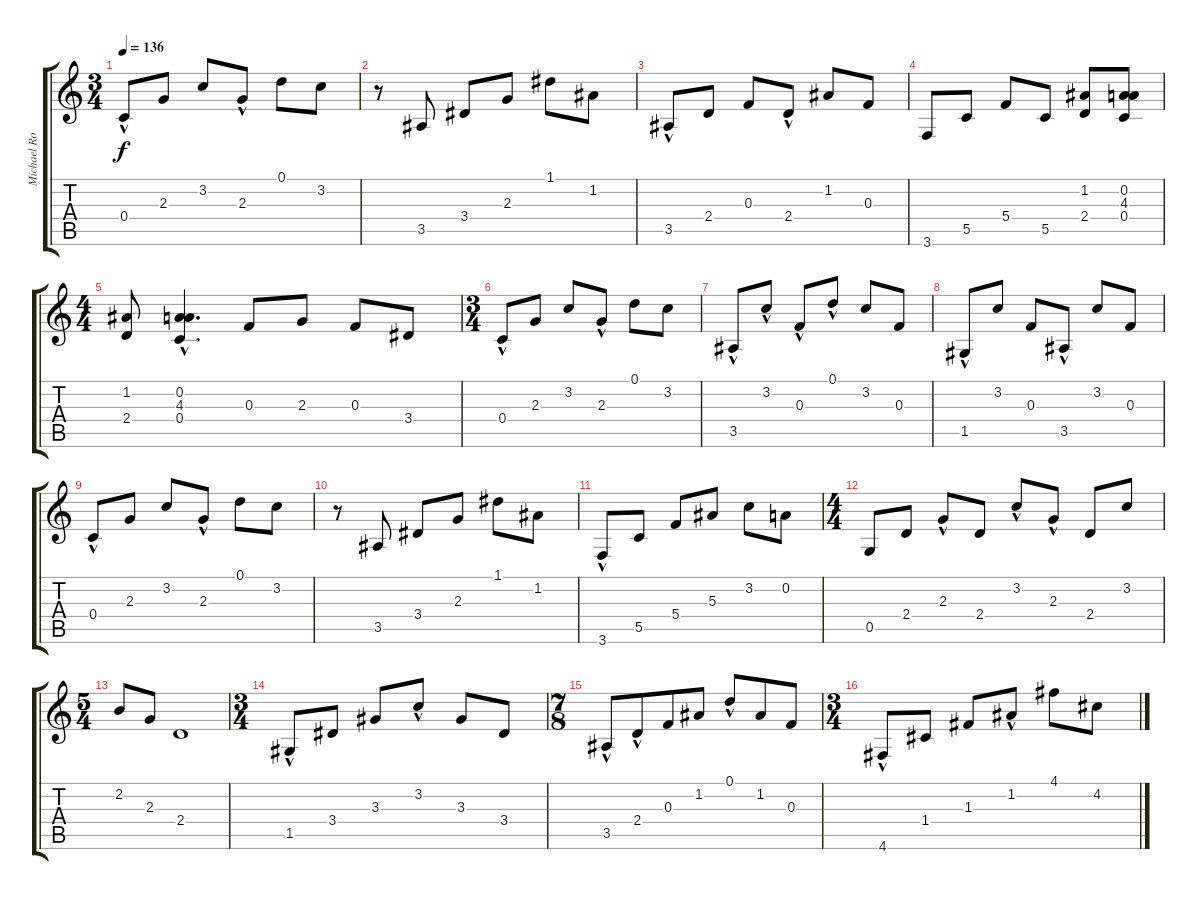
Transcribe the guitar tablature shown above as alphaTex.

\track ("Michael Romeo Clean Guitar" "Michael Ro") {instrument electricguitarclean}
\staff {score tabs}
\tuning (D4 A3 F3 C3 G2 D2) {hide}
\ts (3 4)
\tempo 136
\clef g2
\ks c
0.4{hac}.8{dy f volume 14 balance 8} 2.3.8 3.2.8 2.3{hac}.8 0.1.8 3.2.8 |
r.8 3.5.8 3.4.8 2.3.8 1.1.8 1.2.8 |
3.5{hac}.8 2.4.8 0.3.8 2.4{hac}.8 1.2.8 0.3.8 |
3.6.8 5.5.8 5.4.8 5.5.8 (1.2 2.4).8 (0.2 4.3 0.4).8 |
\ts (4 4)
(1.2 2.4).8 (0.2{hac} 4.3{hac} 0.4{hac}).4{d} 0.3.8 2.3.8 0.3.8 3.4.8 |
\ts (3 4)
0.4{hac}.8{volume 14 balance 8} 2.3.8 3.2.8 2.3{hac}.8 0.1.8 3.2.8 |
3.5{hac}.8 3.2{hac}.8 0.3{hac}.8 0.1{hac}.8 3.2.8 0.3.8 |
1.5{hac}.8 3.2.8 0.3.8 3.5{hac}.8 3.2.8 0.3.8 |
0.4{hac}.8{volume 14 balance 8} 2.3.8 3.2.8 2.3{hac}.8 0.1.8 3.2.8 |
r.8 3.5.8 3.4.8 2.3.8 1.1.8 1.2.8 |
3.6{hac}.8 5.5.8 5.4.8 5.3.8 3.2.8 0.2.8 |
\ts (4 4)
0.5.8 2.4.8 2.3{hac}.8 2.4.8 3.2{hac}.8 2.3{hac}.8 2.4.8 3.2.8 |
\ts (5 4)
2.2.8 2.3.8 2.4.1 |
\ts (3 4)
1.5{hac}.8 3.4.8 3.3.8 3.2{hac}.8 3.3.8 3.4.8 |
\ts (7 8)
3.5{hac}.8 2.4{hac}.8 0.3.8 1.2.8 0.1{hac}.8 1.2.8 0.3.8 |
\ts (3 4)
4.6{hac}.8 1.4.8 1.3.8 1.2{hac}.8 4.1.8 4.2.8
